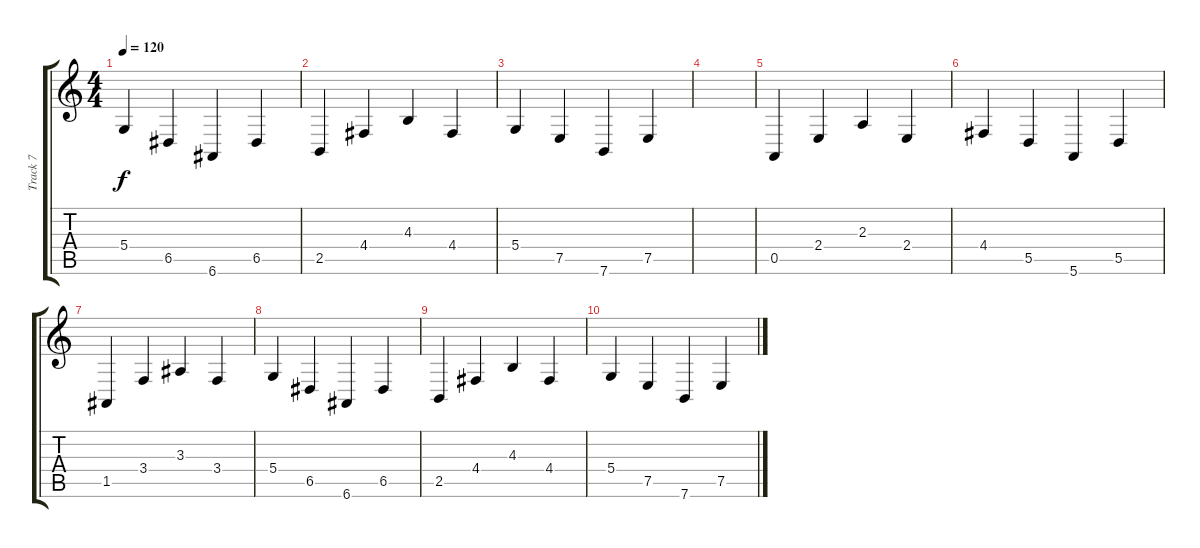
\track ("Track 7" "Track 7") {instrument clarinet}
\staff {score tabs}
\tuning (E4 B3 G3 D3 A2 E2) {hide}
\ts (4 4)
\tempo 120
\clef g2
\ks c
5.4.4{dy f} 6.5.4 6.6.4 6.5.4 |
2.5.4 4.4.4 4.3.4 4.4.4 |
5.4.4 7.5.4 7.6.4 7.5.4 |
|
0.5.4 2.4.4 2.3.4 2.4.4 |
4.4.4 5.5.4 5.6.4 5.5.4 |
1.5.4 3.4.4 3.3.4 3.4.4 |
5.4.4 6.5.4 6.6.4 6.5.4 |
2.5.4 4.4.4 4.3.4 4.4.4 |
5.4.4 7.5.4 7.6.4 7.5.4
